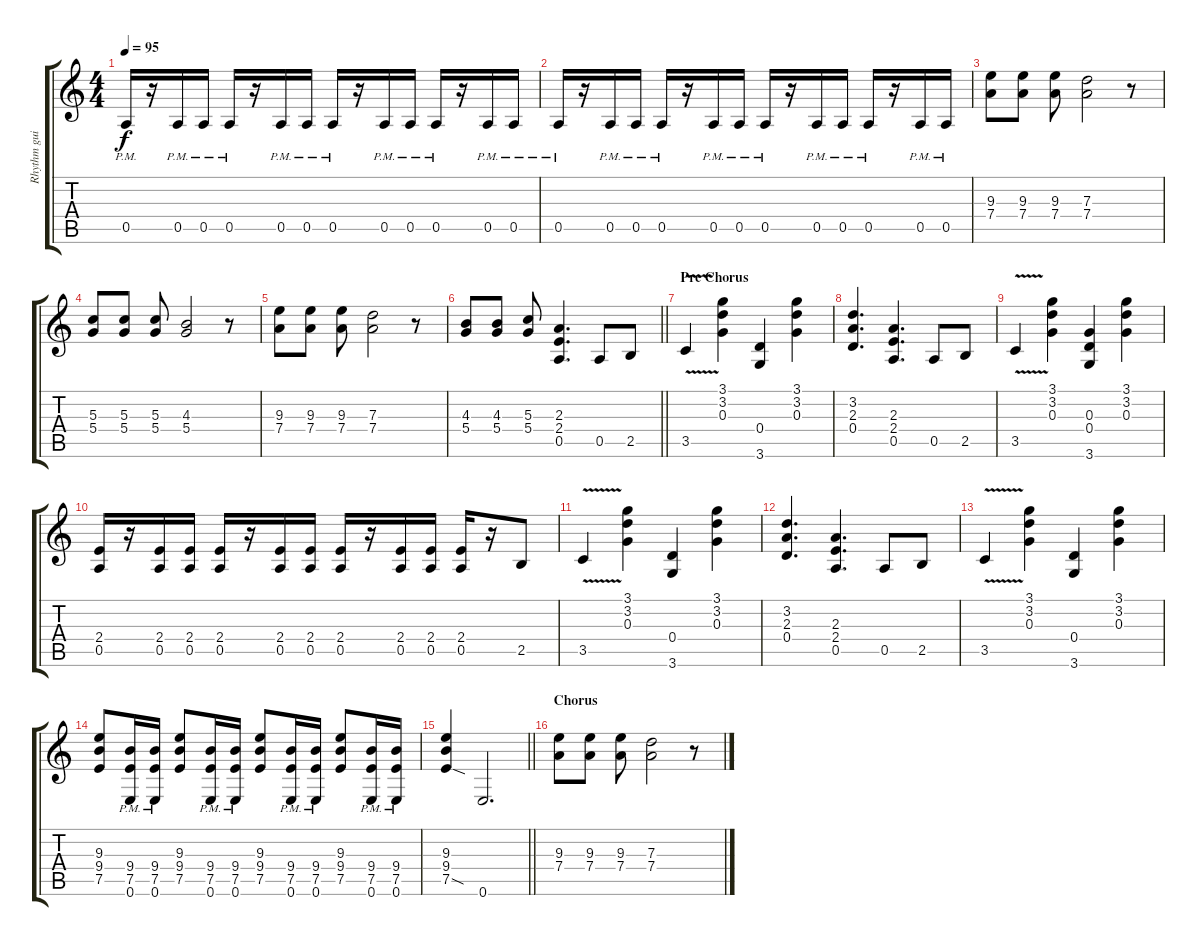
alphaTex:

\track ("Rhythm guitar" "Rhythm gui") {instrument distortionguitar}
\staff {score tabs}
\tuning (E4 B3 G3 D3 A2 E2) {hide}
\ts (4 4)
\tempo 95
\clef g2
\ks aminor
0.5{pm}.16{dy f} r.16 0.5{pm}.16 0.5{pm}.16 0.5{pm}.16 r.16 0.5{pm}.16 0.5{pm}.16 0.5{pm}.16 r.16 0.5{pm}.16 0.5{pm}.16 0.5{pm}.16 r.16 0.5{pm}.16 0.5{pm}.16 |
0.5{pm}.16 r.16 0.5{pm}.16 0.5{pm}.16 0.5{pm}.16 r.16 0.5{pm}.16 0.5{pm}.16 0.5{pm}.16 r.16 0.5{pm}.16 0.5{pm}.16 0.5{pm}.16 r.16 0.5{pm}.16 0.5{pm}.16 |
(9.3 7.4).8 (9.3 7.4).8 (9.3 7.4).8 (7.3 7.4).2 r.8 |
(5.3 5.4).8 (5.3 5.4).8 (5.3 5.4).8 (4.3 5.4).2 r.8 |
(9.3 7.4).8 (9.3 7.4).8 (9.3 7.4).8 (7.3 7.4).2 r.8 |
\barLineRight lightlight
(4.3 5.4).8 (4.3 5.4).8 (5.3 5.4).8 (2.3 2.4 0.5).4{d} 0.5.8 2.5.8 |
\section ("" "Pre Chorus")
3.5{v}.4 (3.1 3.2 0.3).4 (0.4 3.6).4 (3.1 3.2 0.3).4 |
(3.2 2.3 0.4).4{d} (2.3 2.4 0.5).4{d} 0.5.8 2.5.8 |
3.5{v}.4 (3.1 3.2 0.3).4 (0.3 0.4 3.6).4 (3.1 3.2 0.3).4 |
(2.4 0.5).16 r.16 (2.4 0.5).16 (2.4 0.5).16 (2.4 0.5).16 r.16 (2.4 0.5).16 (2.4 0.5).16 (2.4 0.5).16 r.16 (2.4 0.5).16 (2.4 0.5).16 (2.4 0.5).16 r.16 2.5.8 |
3.5{v}.4 (3.1 3.2 0.3).4 (0.4 3.6).4 (3.1 3.2 0.3).4 |
(3.2 2.3 0.4).4{d} (2.3 2.4 0.5).4{d} 0.5.8 2.5.8 |
3.5{v}.4 (3.1 3.2 0.3).4 (0.4 3.6).4 (3.1 3.2 0.3).4 |
(9.3 9.4 7.5).8 (9.4{pm} 7.5{pm} 0.6{pm}).16 (9.4{pm} 7.5{pm} 0.6{pm}).16 (9.3 9.4 7.5).8 (9.4{pm} 7.5{pm} 0.6{pm}).16 (9.4{pm} 7.5{pm} 0.6{pm}).16 (9.3 9.4 7.5).8 (9.4{pm} 7.5{pm} 0.6{pm}).16 (9.4{pm} 7.5{pm} 0.6{pm}).16 (9.3 9.4 7.5).8 (9.4{pm} 7.5{pm} 0.6{pm}).16 (9.4{pm} 7.5{pm} 0.6{pm}).16 |
\barLineRight lightlight
(9.3 9.4 7.5{sod}).4 0.6.2{d} |
\section ("" "Chorus")
(9.3 7.4).8 (9.3 7.4).8 (9.3 7.4).8 (7.3 7.4).2 r.8
